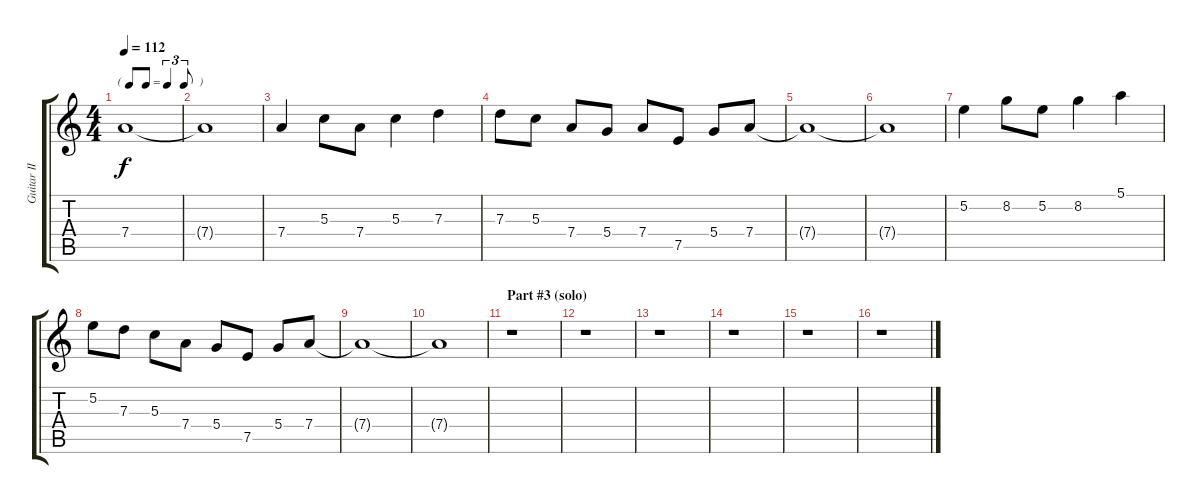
\track ("Guitar II" "Guitar II") {instrument electricguitarjazz}
\staff {score tabs}
\tuning (E4 B3 G3 D3 A2 E2) {hide}
\ts (4 4)
\tf triplet8th
\tempo 112
\clef g2
\ks c
7.4{t}.1{dy f} |
7.4{t}.1 |
7.4.4 5.3.8 7.4.8 5.3.4 7.3.4 |
7.3.8 5.3.8 7.4.8 5.4.8 7.4.8 7.5.8 5.4.8 7.4.8 |
7.4{t}.1 |
7.4{t}.1 |
5.2.4 8.2.8 5.2.8 8.2.4 5.1.4 |
5.2.8 7.3.8 5.3.8 7.4.8 5.4.8 7.5.8 5.4.8 7.4.8 |
7.4{t}.1 |
7.4{t}.1 |
\section ("" "Part #3 (solo)")
r.1 |
r.1 |
r.1 |
r.1 |
r.1 |
r.1
